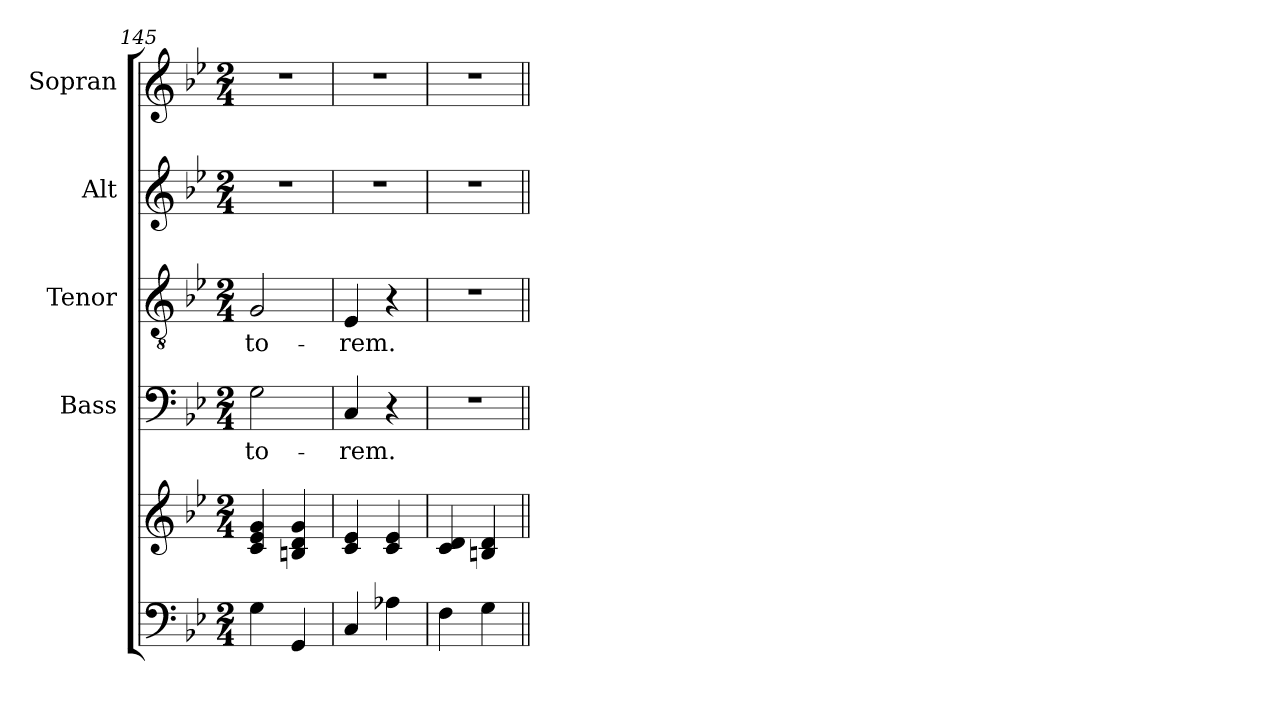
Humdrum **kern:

**kern	**kern	**kern	**text	**kern	**text	**kern	**kern
*part5	*part5	*part4	*part4	*part3	*part3	*part2	*part1
*staff6	*staff5	*staff4	*staff4	*staff3	*staff3	*staff2	*staff1
*	*	*I"Bass	*	*I"Tenor	*	*I"Alt	*I"Sopran
*	*	*I'B.	*	*I'T.	*	*I'A.	*I'S.
*clefF4	*clefG2	*clefF4	*	*clefGv2	*	*clefG2	*clefG2
*k[b-e-]	*k[b-e-]	*k[b-e-]	*	*k[b-e-]	*	*k[b-e-]	*k[b-e-]
*B-:	*B-:	*B-:	*	*B-:	*	*B-:	*B-:
*M2/4	*M2/4	*M2/4	*	*M2/4	*	*M2/4	*M2/4
=145	=145	=145	=145	=145	=145	=145	=145
!	!	!	!LO:LY:b	!	!LO:LY:b	!	!
4G\	4c/ 4e-/ 4g/	2G\	-to-	2G/	-to-	2r	2r
4GG/	4Bn/ 4d/ 4g/	.	.	.	.	.	.
=146	=146	=146	=146	=146	=146	=146	=146
!	!	!	!LO:LY:b	!	!LO:LY:b	!	!
4C/	4c/ 4e-/	4C/	-rem.	4E-/	-rem.	2r	2r
4A-X\	4c/ 4e-/	4r	.	4r	.	.	.
=147	=147	=147	=147	=147	=147	=147	=147
4F\	4c/ 4d/	2r	.	2r	.	2r	2r
4G\	4Bn/ 4d/	.	.	.	.	.	.
=||	=||	=||	=||	=||	=||	=||	=||
*-	*-	*-	*-	*-	*-	*-	*-
